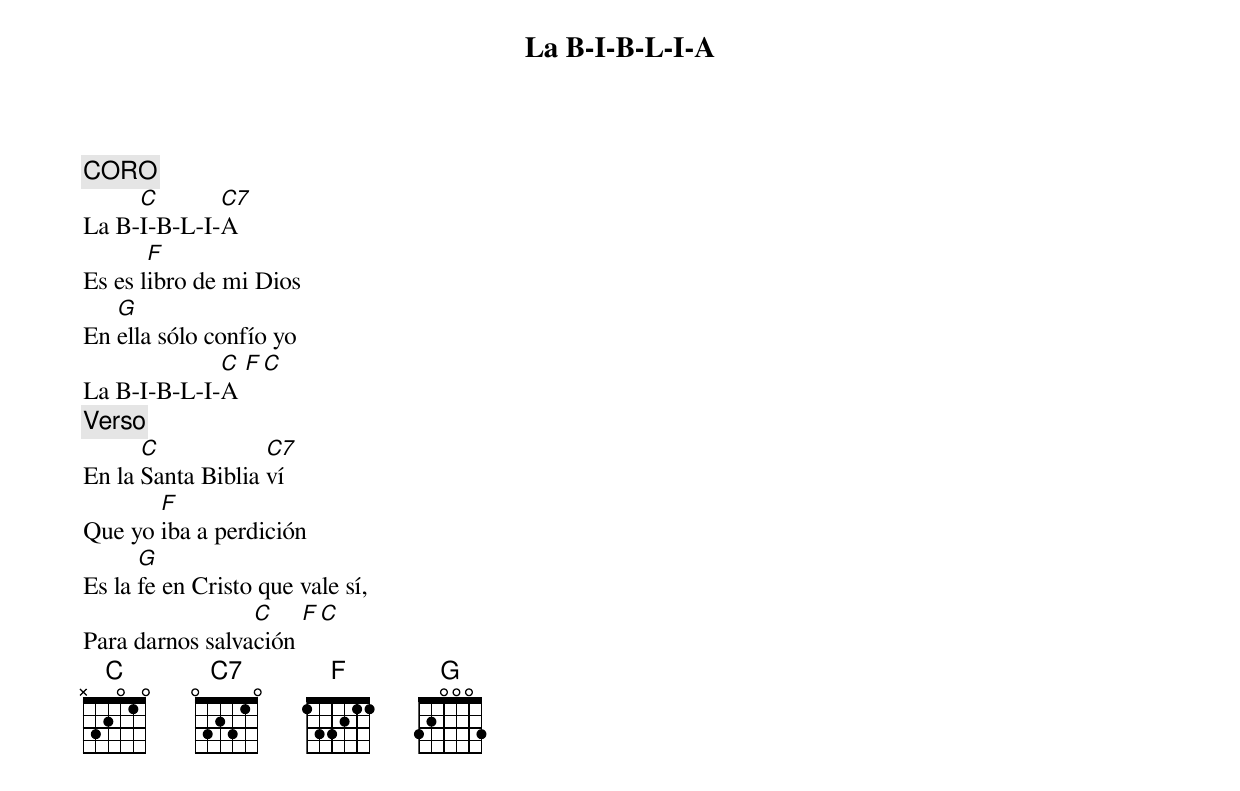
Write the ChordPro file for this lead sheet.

{title: La B-I-B-L-I-A}
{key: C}
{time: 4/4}
{comment: CORO}
La B-[C]I-B-L-I-[C7]A
Es es l[F]ibro de mi Dios
En [G]ella sólo confío yo
La B-I-B-L-I-[C]A [F][C]
{comment: Verso}
En la [C]Santa Biblia [C7]ví
Que yo [F]iba a perdición
Es la [G]fe en Cristo que vale sí,
Para darnos salva[C]ción [F][C]
